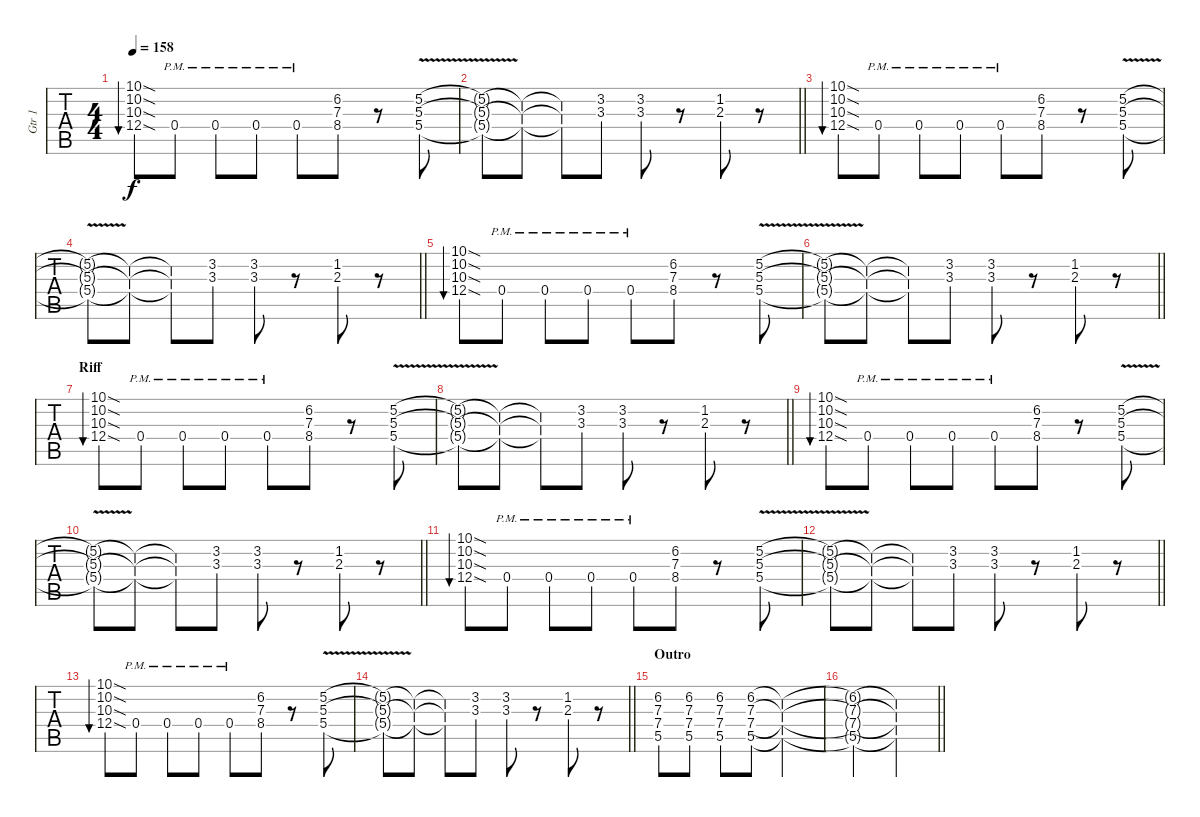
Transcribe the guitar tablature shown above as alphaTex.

\track ("Gtr 1" "Gtr 1") {instrument electricguitarclean}
\staff {tabs}
\tuning (E4 B3 G3 D3 A2 E2) {hide}
\ts (4 4)
\tempo 158
\clef g2
\ks c
(10.1{sod} 10.2{sod} 10.3{sod} 12.4{sod}).8{bu 60 dy f} 0.4{pm}.8 0.4{pm}.8 0.4{pm}.8 0.4{pm}.8 (6.2 7.3 8.4).8 r.8 (5.2{v} 5.3{v} 5.4{v}).8 |
\barLineRight lightlight
(5.2{t} 5.3{t} 5.4{t}).8 (5.2{t} 5.3{t} 5.4{t}).8 (5.2{t} 5.3{t} 5.4{t}).8 (3.2 3.3).8 (3.2 3.3).8 r.8 (1.2 2.3).8 r.8 |
(10.1{sod} 10.2{sod} 10.3{sod} 12.4{sod}).8{bu 60} 0.4{pm}.8 0.4{pm}.8 0.4{pm}.8 0.4{pm}.8 (6.2 7.3 8.4).8 r.8 (5.2{v} 5.3{v} 5.4{v}).8 |
\barLineRight lightlight
(5.2{t} 5.3{t} 5.4{t}).8 (5.2{t} 5.3{t} 5.4{t}).8 (5.2{t} 5.3{t} 5.4{t}).8 (3.2 3.3).8 (3.2 3.3).8 r.8 (1.2 2.3).8 r.8 |
(10.1{sod} 10.2{sod} 10.3{sod} 12.4{sod}).8{bu 60} 0.4{pm}.8 0.4{pm}.8 0.4{pm}.8 0.4{pm}.8 (6.2 7.3 8.4).8 r.8 (5.2{v} 5.3{v} 5.4{v}).8 |
\barLineRight lightlight
(5.2{t} 5.3{t} 5.4{t}).8 (5.2{t} 5.3{t} 5.4{t}).8 (5.2{t} 5.3{t} 5.4{t}).8 (3.2 3.3).8 (3.2 3.3).8 r.8 (1.2 2.3).8 r.8 |
\section ("" "Riff")
(10.1{sod} 10.2{sod} 10.3{sod} 12.4{sod}).8{bu 60} 0.4{pm}.8 0.4{pm}.8 0.4{pm}.8 0.4{pm}.8 (6.2 7.3 8.4).8 r.8 (5.2{v} 5.3{v} 5.4{v}).8 |
\barLineRight lightlight
(5.2{t} 5.3{t} 5.4{t}).8 (5.2{t} 5.3{t} 5.4{t}).8 (5.2{t} 5.3{t} 5.4{t}).8 (3.2 3.3).8 (3.2 3.3).8 r.8 (1.2 2.3).8 r.8 |
(10.1{sod} 10.2{sod} 10.3{sod} 12.4{sod}).8{bu 60} 0.4{pm}.8 0.4{pm}.8 0.4{pm}.8 0.4{pm}.8 (6.2 7.3 8.4).8 r.8 (5.2{v} 5.3{v} 5.4{v}).8 |
\barLineRight lightlight
(5.2{t} 5.3{t} 5.4{t}).8 (5.2{t} 5.3{t} 5.4{t}).8 (5.2{t} 5.3{t} 5.4{t}).8 (3.2 3.3).8 (3.2 3.3).8 r.8 (1.2 2.3).8 r.8 |
(10.1{sod} 10.2{sod} 10.3{sod} 12.4{sod}).8{bu 60} 0.4{pm}.8 0.4{pm}.8 0.4{pm}.8 0.4{pm}.8 (6.2 7.3 8.4).8 r.8 (5.2{v} 5.3{v} 5.4{v}).8 |
\barLineRight lightlight
(5.2{t} 5.3{t} 5.4{t}).8 (5.2{t} 5.3{t} 5.4{t}).8 (5.2{t} 5.3{t} 5.4{t}).8 (3.2 3.3).8 (3.2 3.3).8 r.8 (1.2 2.3).8 r.8 |
(10.1{sod} 10.2{sod} 10.3{sod} 12.4{sod}).8{bu 60} 0.4{pm}.8 0.4{pm}.8 0.4{pm}.8 0.4{pm}.8 (6.2 7.3 8.4).8 r.8 (5.2{v} 5.3{v} 5.4{v}).8 |
\barLineRight lightlight
(5.2{t} 5.3{t} 5.4{t}).8 (5.2{t} 5.3{t} 5.4{t}).8 (5.2{t} 5.3{t} 5.4{t}).8 (3.2 3.3).8 (3.2 3.3).8 r.8 (1.2 2.3).8 r.8 |
\section ("" "Outro")
(6.2 7.3 7.4 5.5).8 (6.2 7.3 7.4 5.5).8 (6.2 7.3 7.4 5.5).8 (6.2 7.3 7.4 5.5).8 (6.2{t} 7.3{t} 7.4{t} 5.5{t}).2 |
\barLineRight lightlight
(6.2{t} 7.3{t} 7.4{t} 5.5{t}).2 (6.2{t} 7.3{t} 7.4{t} 5.5{t}).2
